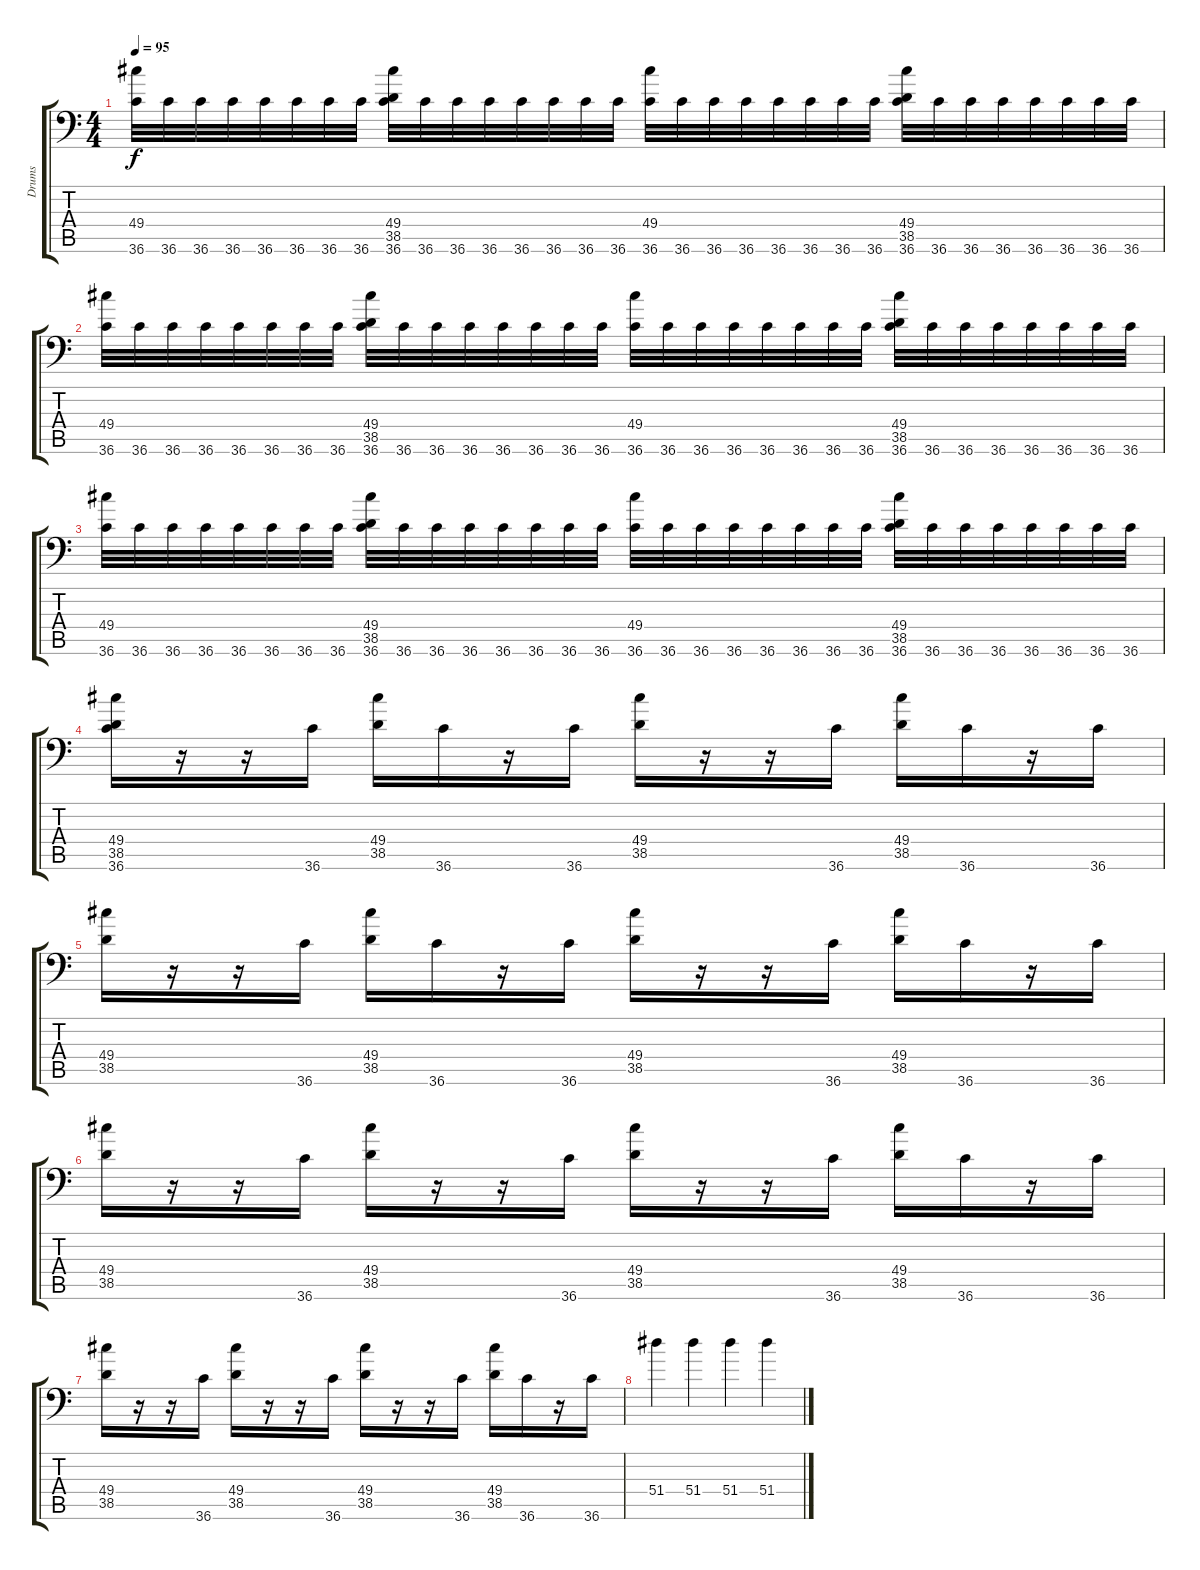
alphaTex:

\track ("Drums" "Drums") {instrument acousticgrandpiano}
\staff {score tabs}
\tuning (C-1 C-1 C-1 C-1 C-1 C-1) {hide}
\ts (4 4)
\tempo 95
\clef f4
\ks c
(49.4 36.6).32{dy f} 36.6.32 36.6.32 36.6.32 36.6.32 36.6.32 36.6.32 36.6.32 (49.4 38.5 36.6).32 36.6.32 36.6.32 36.6.32 36.6.32 36.6.32 36.6.32 36.6.32 (49.4 36.6).32 36.6.32 36.6.32 36.6.32 36.6.32 36.6.32 36.6.32 36.6.32 (49.4 38.5 36.6).32 36.6.32 36.6.32 36.6.32 36.6.32 36.6.32 36.6.32 36.6.32 |
(49.4 36.6).32 36.6.32 36.6.32 36.6.32 36.6.32 36.6.32 36.6.32 36.6.32 (49.4 38.5 36.6).32 36.6.32 36.6.32 36.6.32 36.6.32 36.6.32 36.6.32 36.6.32 (49.4 36.6).32 36.6.32 36.6.32 36.6.32 36.6.32 36.6.32 36.6.32 36.6.32 (49.4 38.5 36.6).32 36.6.32 36.6.32 36.6.32 36.6.32 36.6.32 36.6.32 36.6.32 |
(49.4 36.6).32 36.6.32 36.6.32 36.6.32 36.6.32 36.6.32 36.6.32 36.6.32 (49.4 38.5 36.6).32 36.6.32 36.6.32 36.6.32 36.6.32 36.6.32 36.6.32 36.6.32 (49.4 36.6).32 36.6.32 36.6.32 36.6.32 36.6.32 36.6.32 36.6.32 36.6.32 (49.4 38.5 36.6).32 36.6.32 36.6.32 36.6.32 36.6.32 36.6.32 36.6.32 36.6.32 |
(49.4 38.5 36.6).16 r.16 r.16 36.6.16 (49.4 38.5).16 36.6.16 r.16 36.6.16 (49.4 38.5).16 r.16 r.16 36.6.16 (49.4 38.5).16 36.6.16 r.16 36.6.16 |
(49.4 38.5).16 r.16 r.16 36.6.16 (49.4 38.5).16 36.6.16 r.16 36.6.16 (49.4 38.5).16 r.16 r.16 36.6.16 (49.4 38.5).16 36.6.16 r.16 36.6.16 |
(49.4 38.5).16 r.16 r.16 36.6.16 (49.4 38.5).16 r.16 r.16 36.6.16 (49.4 38.5).16 r.16 r.16 36.6.16 (49.4 38.5).16 36.6.16 r.16 36.6.16 |
(49.4 38.5).16 r.16 r.16 36.6.16 (49.4 38.5).16 r.16 r.16 36.6.16 (49.4 38.5).16 r.16 r.16 36.6.16 (49.4 38.5).16 36.6.16 r.16 36.6.16 |
51.4.4 51.4.4 51.4.4 51.4.4
